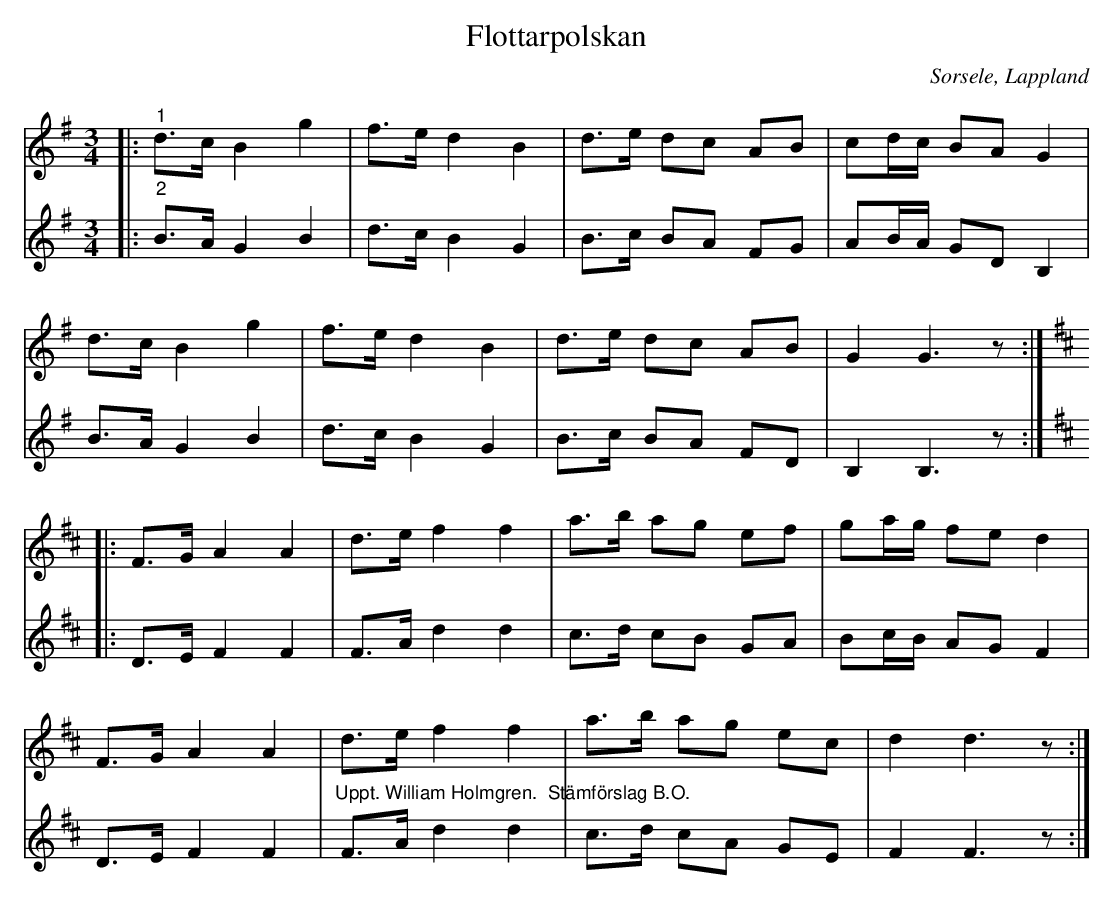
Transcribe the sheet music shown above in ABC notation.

X:1
T:Flottarpolskan
O:Sorsele, Lappland
L:1/8
M:3/4
K:G
V:1
|:"^1" d>c B2 g2 | f>e d2 B2 | d>e dc AB | cd/c/ BA G2 |
d>c B2 g2 | f>e d2 B2 | d>e dc AB | G2 G3 z ::
[K:D] F>G A2 A2 | d>e f2 f2 | a>b ag ef | ga/g/ fe d2 |
 F>G A2 A2 | d>e f2 f2 | a>b ag ec | d2 d3 z :|
V:2
|:"^2" B>A G2 B2 | d>c B2 G2 | B>c BA FG | AB/A/ GD B,2 | B>A G2 B2 | d>c B2 G2 | B>c BA FD |
B,2 B,3 z ::[K:D] D>E F2 F2 | F>A d2 d2 | c>d cB GA | Bc/B/ AG F2 | D>E F2 F2 |
"^Uppt. William Holmgren.  Stämförslag B.O." F>A d2 d2 | c>d cA GE | F2 F3 z :|
